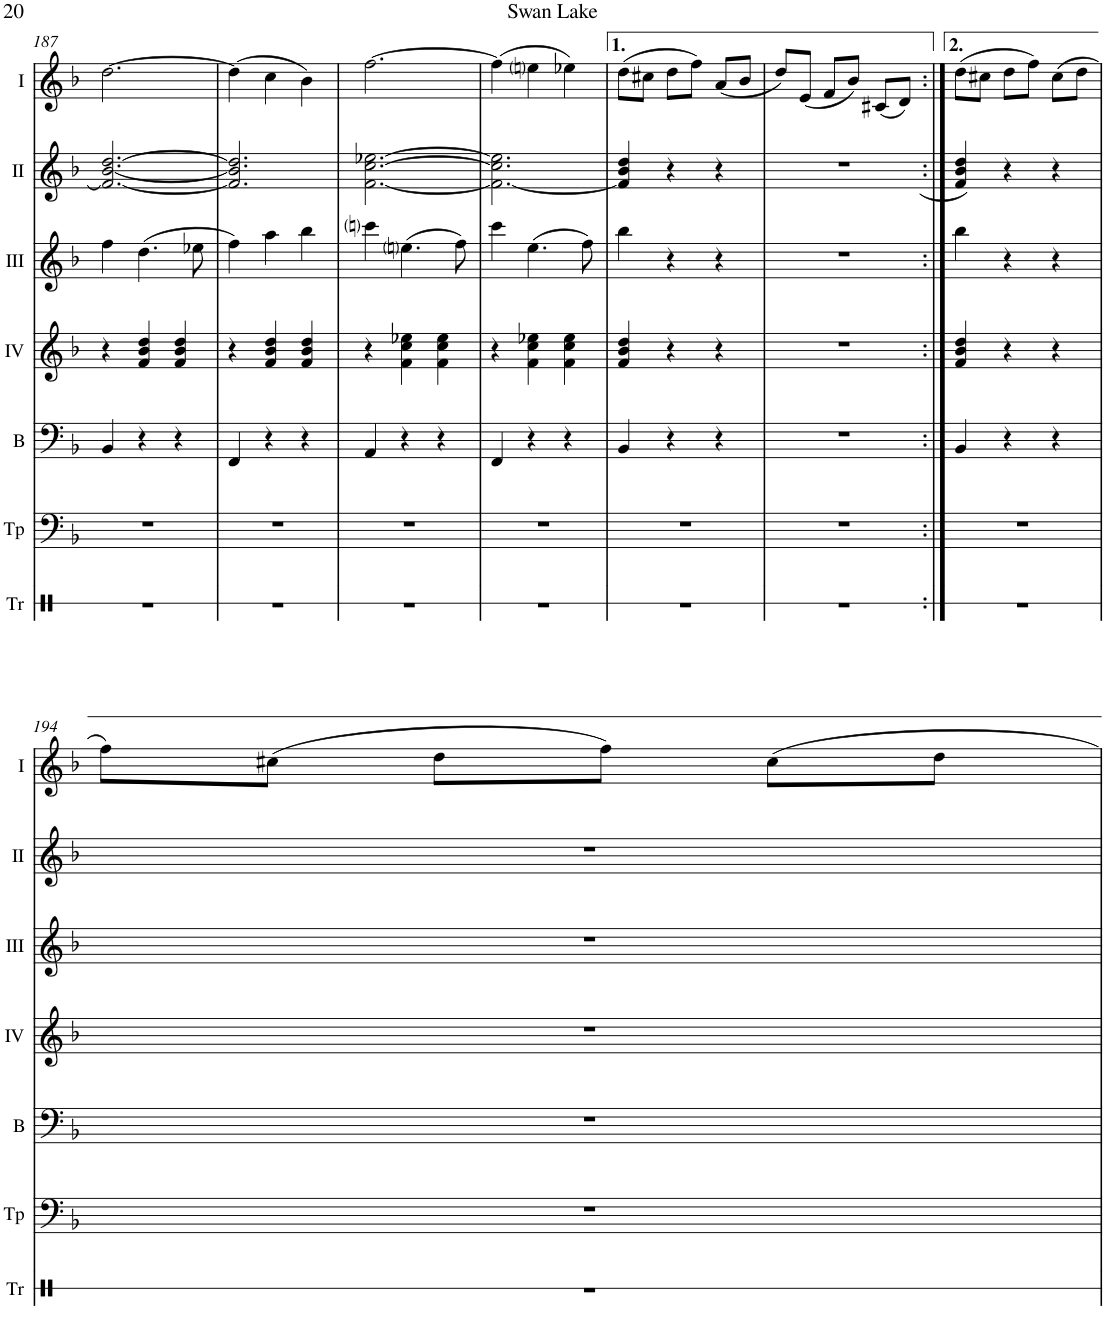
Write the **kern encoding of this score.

**kern	**kern	**kern	**kern	**kern	**kern	**kern
*part7	*part6	*part5	*part4	*part3	*part2	*part1
*staff7	*staff6	*staff5	*staff4	*staff3	*staff2	*staff1
*I"Triangle	*I"Timp.	*I"Bass	*I"Acc. 4	*I"Acc. 3	*I"Acc. 2	*I"Acc. 1
*I'Tr	*I'Tp	*I'B	*	*	*	*
!!LO:PB:g=z
*clefX	*clefF4	*clefF4	*clefG2	*clefG2	*clefG2	*clefG2
*	*	*Trd7c12	*Trd7c12	*Trd7c12	*	*
*k[]	*k[b-]	*k[b-]	*k[b-]	*k[b-]	*k[b-]	*k[b-]
*M3/4	*M3/4	*M3/4	*M3/4	*M3/4	*M3/4	*M3/4
=187	=187	=187	=187	=187	=187	=187
2.r	2.r	4BB-/	4r	4ff\	2.F/_ [2.B-/ [2.d/	[2.dd\
.	.	4r	4f/ 4b-/ 4dd/	(4.dd\	.	.
.	.	4r	4f/ 4b-/ 4dd/	.	.	.
.	.	.	.	8ee-X\	.	.
=188	=188	=188	=188	=188	=188	=188
2.r	2.r	4FF/	4r	4ff\)	2.F/] 2.B-/] 2.d/]	(4dd\]
.	.	4r	4f/ 4b-/ 4dd/	4aa\	.	4cc\
.	.	4r	4f/ 4b-/ 4dd/	4bb-\	.	4b-\)
=189	=189	=189	=189	=189	=189	=189
2.r	2.r	4AA/	4r	4cccni\	[2.F\ [2.c\ [2.e-X\	[2.ff\
.	.	4r	4f\ 4cc\ 4ee-X\	(4.eeni\	.	.
.	.	4r	4f\ 4cc\ 4ee-\	.	.	.
.	.	.	.	8ff\)	.	.
=190	=190	=190	=190	=190	=190	=190
2.r	2.r	4FF/	4r	4ccc\	2.F\_ 2.c\] 2.e-\]	(4ff\]
.	.	4r	4f\ 4cc\ 4ee-X\	(4.ee\	.	4eeni\
.	.	4r	4f\ 4cc\ 4ee-\	.	.	4ee-X\)
.	.	.	.	8ff\)	.	.
=191	=191	=191	=191	=191	=191	=191
2.r	2.r	4BB-/	4f/ 4b-/ 4dd/	4bb-\	4F/] 4B-/ 4d/	(8dd\L
.	.	.	.	.	.	8cc#X\J
.	.	4r	4r	4r	4r	8dd\L
.	.	.	.	.	.	8ff\J)
.	.	4r	4r	4r	4r	(8a/L
.	.	.	.	.	.	8b-/J
=192	=192	=192	=192	=192	=192	=192
2.r	2.r	2.r	2.r	2.r	2.r	8dd/L)
.	.	.	.	.	.	(8e/J
.	.	.	.	.	.	8f/L
.	.	.	.	.	.	8b-/J)
.	.	.	.	.	.	(8c#X/L
.	.	.	.	.	.	8d/J)
=193:|!	=193:|!	=193:|!	=193:|!	=193:|!	=193:|!	=193:|!
2.r	2.r	4BB-/	4f/ 4b-/ 4dd/	4bb-\	(4F/ 4B-/ 4d/	(8dd\L
.	.	.	.	.	.	8cc#X\J
.	.	4r	4r	4r	4r)	8dd\L
.	.	.	.	.	.	8ff\J)
.	.	4r	4r	4r	4r	(8cc#\L
.	.	.	.	.	.	8dd\J
!!LO:LB:g=z
=194	=194	=194	=194	=194	=194	=194
2.r	2.r	2.r	2.r	2.r	2.r	8ff\L)
.	.	.	.	.	.	(8cc#X\J
.	.	.	.	.	.	8dd\L
.	.	.	.	.	.	8ff\J)
.	.	.	.	.	.	8cc#\L
.	.	.	.	.	.	8dd\J
=	=	=	=	=	=	=
*-	*-	*-	*-	*-	*-	*-
